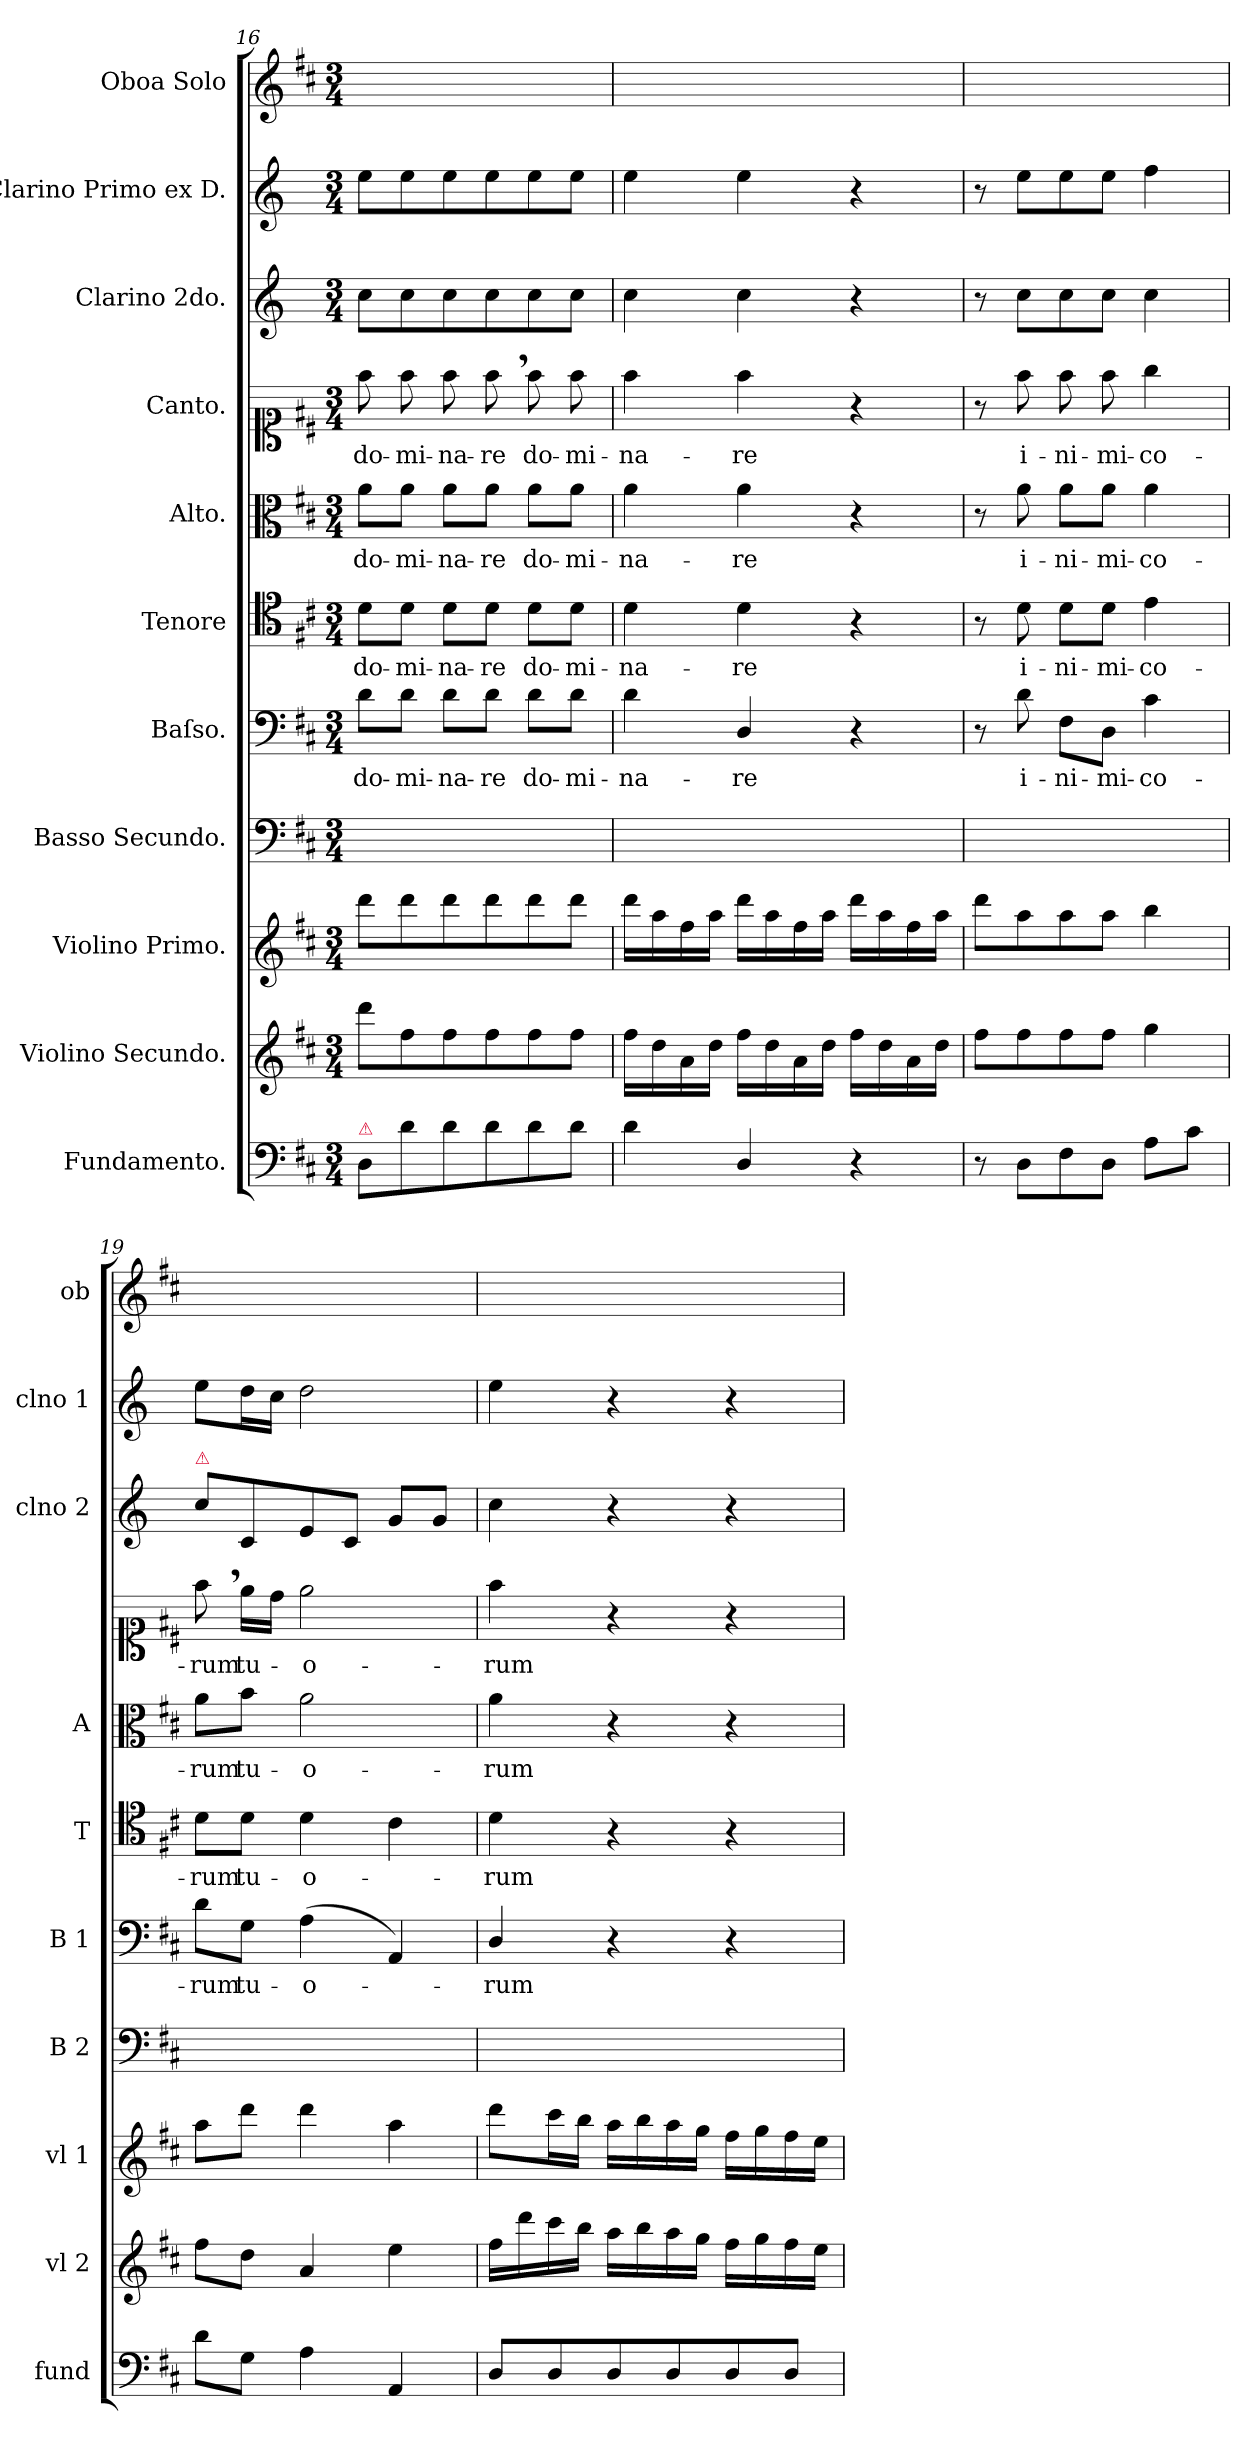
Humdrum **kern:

**kern	**kern	**kern	**kern	**kern	**text	**kern	**text	**kern	**text	**kern	**text	**kern	**kern	**kern
*part11	*part10	*part9	*part8	*part7	*part7	*part6	*part6	*part5	*part5	*part4	*part4	*part3	*part2	*part1
*staff11	*staff10	*staff9	*staff8	*staff7	*staff7	*staff6	*staff6	*staff5	*staff5	*staff4	*staff4	*staff3	*staff2	*staff1
*I"Fundamento.	*I"Violino Secundo.	*I"Violino Primo.	*I"Basso Secundo.	*I"Baſso.	*	*I"Tenore	*	*I"Alto.	*	*I"Canto.	*	*I"Clarino 2do.	*I"Clarino Primo ex D.	*I"Oboa Solo
*I'fund	*I'vl 2	*I'vl 1	*I'B 2	*I'B 1	*	*I'T	*	*I'A	*	*	*	*I'clno 2	*I'clno 1	*I'ob
*clefF4	*clefG2	*clefG2	*clefF4	*clefF4	*	*clefC4	*	*clefC3	*	*clefC1	*	*clefG2	*clefG2	*clefG2
*	*	*	*	*	*	*	*	*	*	*	*	*ITrd-1c-2	*ITrd-1c-2	*
*k[f#c#]	*k[f#c#]	*k[f#c#]	*k[f#c#]	*k[f#c#]	*	*k[f#c#]	*	*k[f#c#]	*	*k[f#c#]	*	*k[f#c#]	*k[f#c#]	*k[f#c#]
*D:	*D:	*D:	*D:	*D:	*	*D:	*	*D:	*	*D:	*	*	*	*D:
*M3/4	*M3/4	*M3/4	*M3/4	*M3/4	*	*M3/4	*	*M3/4	*	*M3/4	*	*M3/4	*M3/4	*M3/4
=16	=16	=16	=16	=16	=16	=16	=16	=16	=16	=16	=16	=16	=16	=16
!LO:TX:a:color=crimson:t=⚠	!	!	!	!	!	!	!	!	!	!	!	!	!	!
8D/L	8ddd\L	8ddd\L	2.ryy	8d\L	do-	8d\L	do-	8a\L	do-	8ff#\	do-	8dd\L	8ff#\L	2.ryy
8d\	8ff#\	8ddd\	.	8d\J	-mi-	8d\J	-mi-	8a\J	-mi-	8ff#\	-mi-	8dd\	8ff#\	.
8d\	8ff#\	8ddd\	.	8d\L	-na-	8d\L	-na-	8a\L	-na-	8ff#\	-na-	8dd\	8ff#\	.
8d\	8ff#\	8ddd\	.	8d\J	-re	8d\J	-re	8a\J	-re	8ff#,\	-re	8dd\	8ff#\	.
!	!	!	!	!	!LO:LY:i	!	!LO:LY:i	!	!LO:LY:i	!	!LO:LY:i	!	!	!
8d\	8ff#\	8ddd\	.	8d\L	do-	8d\L	do-	8a\L	do-	8ff#\	do-	8dd\	8ff#\	.
!	!	!	!	!	!LO:LY:i	!	!LO:LY:i	!	!LO:LY:i	!	!LO:LY:i	!	!	!
8d\J	8ff#\J	8ddd\J	.	8d\J	-mi-	8d\J	-mi-	8a\J	-mi-	8ff#\	-mi-	8dd\J	8ff#\J	.
=17	=17	=17	=17	=17	=17	=17	=17	=17	=17	=17	=17	=17	=17	=17
!	!	!	!	!	!LO:LY:i	!	!LO:LY:i	!	!LO:LY:i	!	!LO:LY:i	!	!	!
4d\	16ff#\LL	16ddd\LL	2.ryy	4d\	-na-	4d\	-na-	4a\	-na-	4ff#\	-na-	4dd\	4ff#\	2.ryy
.	16dd\	16aa\	.	.	.	.	.	.	.	.	.	.	.	.
.	16a\	16ff#\	.	.	.	.	.	.	.	.	.	.	.	.
.	16dd\JJ	16aa\JJ	.	.	.	.	.	.	.	.	.	.	.	.
!	!	!	!	!	!LO:LY:i	!	!LO:LY:i	!	!LO:LY:i	!	!LO:LY:i	!	!	!
4D/	16ff#\LL	16ddd\LL	.	4D/	-re	4d\	-re	4a\	-re	4ff#\	-re	4dd\	4ff#\	.
.	16dd\	16aa\	.	.	.	.	.	.	.	.	.	.	.	.
.	16a\	16ff#\	.	.	.	.	.	.	.	.	.	.	.	.
.	16dd\JJ	16aa\JJ	.	.	.	.	.	.	.	.	.	.	.	.
4r	16ff#\LL	16ddd\LL	.	4r	.	4r	.	4r	.	4r	.	4r	4r	.
.	16dd\	16aa\	.	.	.	.	.	.	.	.	.	.	.	.
.	16a\	16ff#\	.	.	.	.	.	.	.	.	.	.	.	.
.	16dd\JJ	16aa\JJ	.	.	.	.	.	.	.	.	.	.	.	.
=18	=18	=18	=18	=18	=18	=18	=18	=18	=18	=18	=18	=18	=18	=18
8r	8ff#\L	8ddd\L	2.ryy	8r	.	8r	.	8r	.	8r	.	8r	8r	2.ryy
8D\L	8ff#\	8aa\	.	8d\	i-	8d\	i-	8a\	i-	8ff#\	i-	8dd\L	8ff#\L	.
8F#\	8ff#\	8aa\	.	8F#\L	-ni-	8d\L	-ni-	8a\L	-ni-	8ff#\	-ni-	8dd\	8ff#\	.
8D\J	8ff#\J	8aa\J	.	8D\J	-mi-	8d\J	-mi-	8a\J	-mi-	8ff#\	-mi-	8dd\J	8ff#\J	.
8A\L	4gg\	4bb\	.	4c#\	-co-	4e\	-co-	4a\	-co-	4gg\	-co-	4dd\	4gg\	.
8c#\J	.	.	.	.	.	.	.	.	.	.	.	.	.	.
=19	=19	=19	=19	=19	=19	=19	=19	=19	=19	=19	=19	=19	=19	=19
!	!	!	!	!	!	!	!	!	!	!	!	!LO:TX:a:color=crimson:t=⚠	!	!
8d\L	8ff#\L	8aa\L	2.ryy	8d\L	-rum	8d\L	-rum	8a\L	-rum	8ff#,\	-rum	8dd\L	8ff#\L	2.ryy
8G\J	8dd\J	8ddd\J	.	8G\J	tu-	8d\J	tu-	8b\J	tu-	16ee\LL	tu-	8d/	16ee\L	.
.	.	.	.	.	.	.	.	.	.	16dd\JJ	.	.	16dd\JJ	.
4A\	4a/	4ddd\	.	(>4A\	-o-	4d\	-o-	2a\	-o-	2ee\	-o-	8f#/	2ee\	.
.	.	.	.	.	.	.	.	.	.	.	.	8d/J	.	.
4AA/	4ee\	4aa\	.	4AA/)	.	4c#\	.	.	.	.	.	8a/L	.	.
.	.	.	.	.	.	.	.	.	.	.	.	8a/J	.	.
=20	=20	=20	=20	=20	=20	=20	=20	=20	=20	=20	=20	=20	=20	=20
8D/L	16ff#\LL	8ddd\L	2.ryy	4D/	-rum	4d\	-rum	4a\	-rum	4ff#\	-rum	4dd\	4ff#\	2.ryy
.	16ddd\	.	.	.	.	.	.	.	.	.	.	.	.	.
8D/	16ccc#\	16ccc#\L	.	.	.	.	.	.	.	.	.	.	.	.
.	16bb\JJ	16bb\JJ	.	.	.	.	.	.	.	.	.	.	.	.
8D/	16aa\LL	16aa\LL	.	4r	.	4r	.	4r	.	4r	.	4r	4r	.
.	16bb\	16bb\	.	.	.	.	.	.	.	.	.	.	.	.
8D/	16aa\	16aa\	.	.	.	.	.	.	.	.	.	.	.	.
.	16gg\JJ	16gg\JJ	.	.	.	.	.	.	.	.	.	.	.	.
8D/	16ff#\LL	16ff#\LL	.	4r	.	4r	.	4r	.	4r	.	4r	4r	.
.	16gg\	16gg\	.	.	.	.	.	.	.	.	.	.	.	.
8D/J	16ff#\	16ff#\	.	.	.	.	.	.	.	.	.	.	.	.
.	16ee\JJ	16ee\JJ	.	.	.	.	.	.	.	.	.	.	.	.
=	=	=	=	=	=	=	=	=	=	=	=	=	=	=
*-	*-	*-	*-	*-	*-	*-	*-	*-	*-	*-	*-	*-	*-	*-
